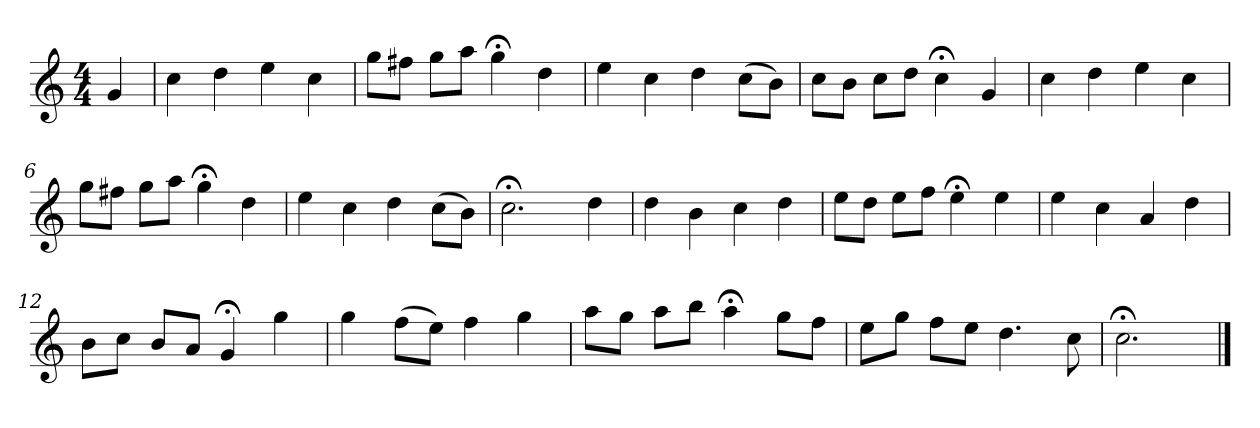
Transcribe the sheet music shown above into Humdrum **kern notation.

**kern
*part1
*staff1
*k[]
*C:
*M4/4
*MM120
=
4g
=1
4cc
4dd
4ee
4cc
=2
8ggL
8ff#XJ
8ggL
8aaJ
4gg;<
4dd
=3
4ee
4cc
4dd
(8ccL
8bJ)
=4
8ccL
8bJ
8ccL
8ddJ
4cc;<
4g
=5
4cc
4dd
4ee
4cc
=6
8ggL
8ff#XJ
8ggL
8aaJ
4gg;<
4dd
=7
4ee
4cc
4dd
(8ccL
8bJ)
=8
2.cc;<
4dd
=9
4dd
4b
4cc
4dd
=10
8eeL
8ddJ
8eeL
8ffJ
4ee;<
4ee
=11
4ee
4cc
4a
4dd
=12
8bL
8ccJ
8bL
8aJ
4g;<
4gg
=13
4gg
(8ffL
8eeJ)
4ff
4gg
=14
8aaL
8ggJ
8aaL
8bbJ
4aa;<
8ggL
8ffJ
=15
8eeL
8ggJ
8ffL
8eeJ
4.dd
8cc
=16
2.cc;<
==
*-
